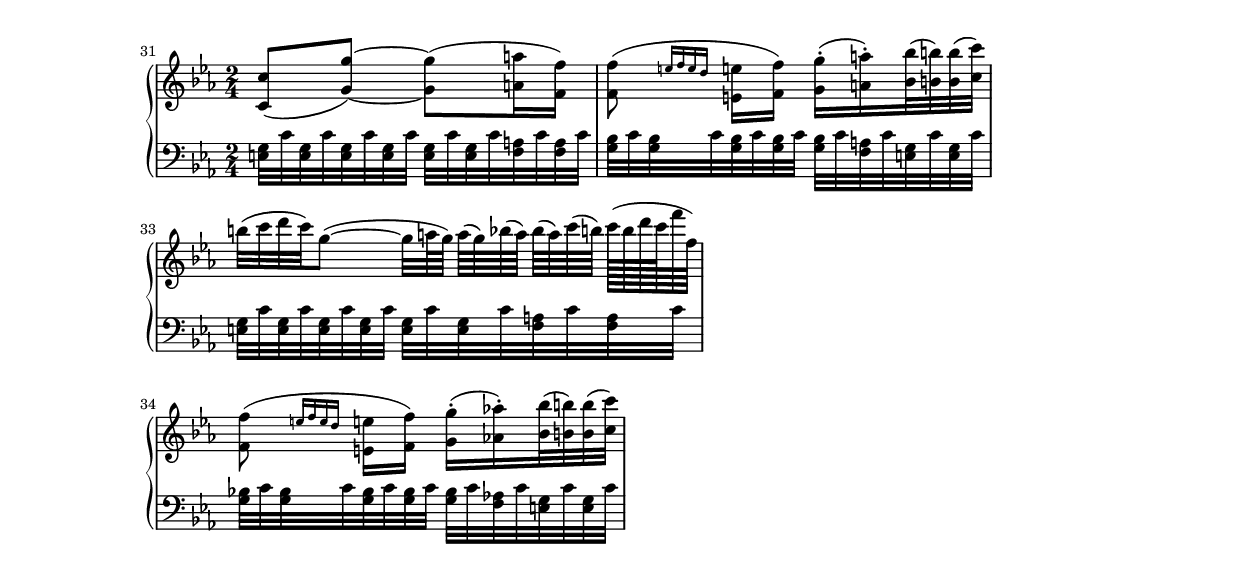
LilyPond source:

\version "2.11.34"
\include "english.ly"

% NR 1.2 Rhythms

% Beethoven, Op. 81a
% Piano sonata 26 - Das Lebewohl
% Movt II - Abwesenheit
% Measures 31 - 34

\paper {
  #(define dump-extents #t)
  indent = 0\mm
  ragged-right = ##t
  line-width = 16\cm
  force-assignment = #""
  line-width = #(- line-width (* mm  3.000000))
}

\layout { }

#(set-global-staff-size 16)
\new PianoStaff <<

   % RH Staff
   \new Staff {
      \clef treble
      \key c \minor
      \time 2/4
      \set Score.currentBarNumber = #31

      <c'' c'>8 (
      <g'' g'>8 )
      ~
      <g'' g'>8 (
      <a'' a'>16
      <f'' f'>16 )

      |

      \afterGrace
         <f'' f'>8 (
         {
            e''16 [
            f''16
            e''16
            d''16 ]
         }
      <e''! e'>16
      <f'' f'>16 )
      <g'' g'>16 ( \staccato
      <a'' a'>16 ) \staccato
      <bf'' bf'>32  (
      <b'' b'>32 )
      <b'' b'>32 (
      <c''' c''>32 )

      |

      b''32 (
      c'''32
      d'''32
      c'''32 )
      g''8 (
      ~
      g''32 [
      a''64
      g''64 ) ]

      a''64 ( [
      g''64 )
      bf''64 (
      a''64 ) ]

      bf''64 ( [
      a''64 )
      c'''64 (
      b''64 ) ]

      c'''128 ( [
      b''128
      d'''128
      c'''128
      f'''64
      f''64 ) ]
      
      |

      \afterGrace
         <f'' f'>8 (
         {
            e''16 [
            f''16
            e''16
            d''16 ]
         }
      <e''! e'>16
      <f'' f'>16 )
      <g'' g'>16 ( \staccato
      <af''! af'!>16 ) \staccato
      <bf'' bf'>32  (
      <b'' b'>32 )
      <b'' b'>32 (
      <c''' c''>32 )
   }

   % LH Staff
   \new Staff {
      \clef bass
      \key c \minor
      \time 2/4

      <g e>32
      c'32
      <g e>32
      c'32

      <g e>32
      c'32
      <g e>32
      c'32

      <g e>32
      c'32
      <g e>32
      c'32

      <a f>32
      c'32
      <a f>32
      c'32

      |
      
      <bf g>32
      c'32
      <bf g>32
      c'32

      <bf g>32
      c'32
      <bf g>32
      c'32

      <bf g>32
      c'32
      <a f>32
      c'32

      <g e>32
      c'32
      <g e>32
      c'32

      |

      <g e>32
      c'32
      <g e>32
      c'32

      <g e>32
      c'32
      <g e>32
      c'32

      <g e>32
      c'32
      <g e>32
      c'32

      <a f>32
      c'32
      <a f>32
      c'32

      |
      
      <bf! g>32
      c'32
      <bf g>32
      c'32

      <bf g>32
      c'32
      <bf g>32
      c'32

      <bf g>32
      c'32
      <af! f>32
      c'32

      <g e>32
      c'32
      <g e>32
      c'32
   }

>>
